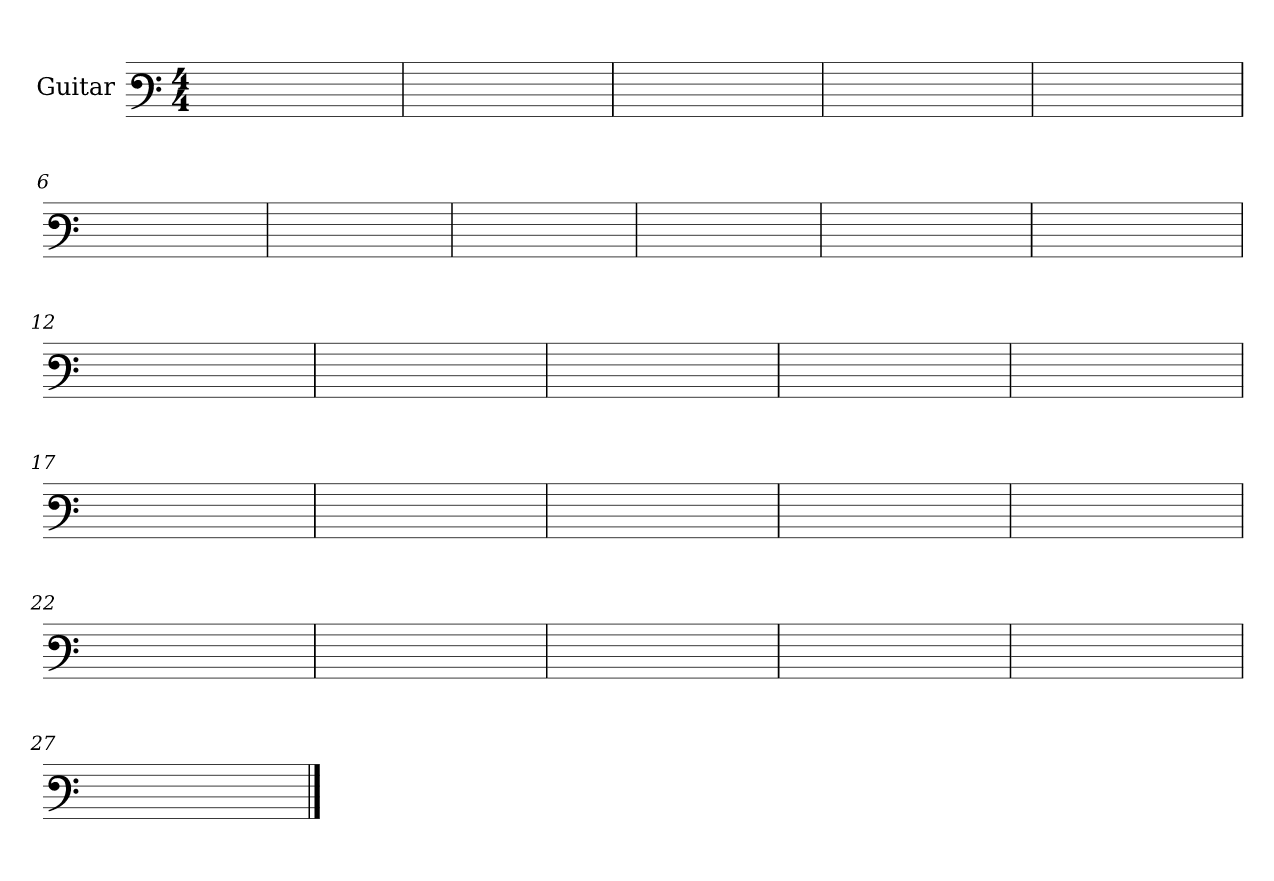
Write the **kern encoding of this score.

**kern	**text
*part1	*part1
*staff1	*staff1
*I"Guitar	*
*I'Guit.	*
*stria6	*
*	*
*k[]	*
*M4/4	*
=1	=1
!	!LO:LY:b
4D:i\yy	听
!	!LO:LY:b
4D:i\yy	见你
!	!LO:LY:b
4D:i\yy	说
4D:i\yy	.
=2	=2
!	!LO:LY:b
4D:i\yy	朝阳
!	!LO:LY:b
4D:i\yy	起又
!	!LO:LY:b
4D:i\yy	落
4D:i\yy	.
=3	=3
!	!LO:LY:b
4D:i\yy	晴雨
!	!LO:LY:b
4D:i\yy	难
!	!LO:LY:b
4D:i\yy	测
!	!LO:LY:b
4D:i\yy	道
=4	=4
!	!LO:LY:b
4D:i\yy	路是
!	!LO:LY:b
4D:i\yy	脚步
!	!LO:LY:b
4D:i\yy	多
4D:i\yy	.
!!LO:LB:g=z
=5	=5
!	!LO:LY:b
4D:i\yy	我
!	!LO:LY:b
4D:i\yy	已习
!	!LO:LY:b
4D:i\yy	惯
!	!LO:LY:b
4D:i\yy	你
=6	=6
!	!LO:LY:b
4D:i\yy	突然
!	!LO:LY:b
4D:i\yy	间的
!	!LO:LY:b
4D:i\yy	自
!	!LO:LY:b
4D:i\yy	我
=7	=7
!	!LO:LY:b
4D:i\yy	挥挥
!	!LO:LY:b
4D:i\yy	洒
!	!LO:LY:b
4D:i\yy	洒
!	!LO:LY:b
4D:i\yy	将
=8	=8
!	!LO:LY:b
4D:i\yy	自然
!	!LO:LY:b
4D:i\yy	看通
!	!LO:LY:b
4D:i\yy	透
4D:i\yy	.
!!LO:LB:g=z
=9	=9
4D:i\yy	.
4D:i\yy	.
4D:i\yy	.
!	!LO:LY:b
4D:i\yy	那就
=10	=10
!	!LO:LY:b
4D:i\yy	不
!	!LO:LY:b
8D:i\Lyy	要
8D:i\Jyy	.
!	!LO:LY:b
4D:i\yy	留
!	!LO:LY:b
8D:i\Lyy	时
!	!LO:LY:b
8D:i\Jyy	光
=11	=11
!	!LO:LY:b
4D:i\yy	一过
!	!LO:LY:b
8D:i\Lyy	不
!	!LO:LY:b
8D:i\Jyy	再
!	!LO:LY:b
4D:i\yy	有
8D:i\Lyy	.
!	!LO:LY:b
8D:i\Jyy	你
!!LO:LB:g=z
=12	=12
!	!LO:LY:b
4D:i\yy	远眺
8D:i\Lyy	.
!	!LO:LY:b
8D:i\Jyy	的
!	!LO:LY:b
4D:i\yy	天空
8D:i\Lyy	.
!	!LO:LY:b
8D:i\Jyy	挂
=13	=13
!	!LO:LY:b
4D:i\yy	更多
!	!LO:LY:b
8D:i\Lyy	的彩
8D:i\Jyy	.
!	!LO:LY:b
4D:i\yy	虹
!	!LO:LY:b
8D:i\Lyy	我
!	!LO:LY:b
8D:i\Jyy	会
=14	=14
!	!LO:LY:b
4D:i\yy	紧
!	!LO:LY:b
8D:i\Lyy	紧
8D:i\Jyy	.
!	!LO:LY:b
4D:i\yy	的
!	!LO:LY:b
8D:i\Lyy	将
!	!LO:LY:b
8D:i\Jyy	你
!!LO:LB:g=z
=15	=15
!	!LO:LY:b
4D:i\yy	豪情
!	!LO:LY:b
8D:i\Lyy	放
!	!LO:LY:b
8D:i\Jyy	在
!	!LO:LY:b
4D:i\yy	心头
8D:i\Lyy	.
8D:i\Jyy	.
=16	=16
!	!LO:LY:b
4D:i\yy	寒冬
8D:i\Lyy	.
!	!LO:LY:b
8D:i\Jyy	时
!	!LO:LY:b
4D:i\yy	侯
8D:i\Lyy	.
!	!LO:LY:b
8D:i\Jyy	就
=17	=17
!	!LO:LY:b
4D:i\yy	回忆
!	!LO:LY:b
8D:i\Lyy	你
!	!LO:LY:b
8D:i\Jyy	温
!	!LO:LY:b
4D:i\yy	柔
!	!LO:LY:b
8D:i\Lyy	把
!	!LO:LY:b
8D:i\Jyy	开
!!LO:PB:g=z
=18	=18
!	!LO:LY:b
4D:i\yy	怀
8D:i\Lyy	.
8D:i\Jyy	.
!	!LO:LY:b
4D:i\yy	填进
8D:i\Lyy	.
!	!LO:LY:b
8D:i\Jyy	我的
=19	=19
!	!LO:LY:b
4D:i\yy	心扉
8D:i\Lyy	.
8D:i\Jyy	.
4D:i\yy	.
!	!LO:LY:b
8D:i\Lyy	伤
!	!LO:LY:b
8D:i\Jyy	心
=20	=20
!	!LO:LY:b
4D:i\yy	也
8D:i\Lyy	.
!	!LO:LY:b
8D:i\Jyy	是
!	!LO:LY:b
4D:i\yy	带着
!	!LO:LY:b
8D:i\Lyy	微
!	!LO:LY:b
8D:i\Jyy	笑
!!LO:LB:g=z
=21	=21
!	!LO:LY:b
4D:i\yy	的
8D:i\Lyy	.
!	!LO:LY:b
8D:i\Jyy	眼
!	!LO:LY:b
4D:i\yy	泪
8D:i\Lyy	.
8D:i\Jyy	.
=22	=22
!	!LO:LY:b
4D:i\yy	数不
!	!LO:LY:b
8D:i\Lyy	尽
!	!LO:LY:b
8D:i\Jyy	相
!	!LO:LY:b
4D:i\yy	逢
8D:i\Lyy	.
8D:i\Jyy	.
=23	=23
!	!LO:LY:b
4D:i\yy	等不
!	!LO:LY:b
8D:i\Lyy	完
!	!LO:LY:b
8D:i\Jyy	守
!	!LO:LY:b
4D:i\yy	候
8D:i\Lyy	.
8D:i\Jyy	.
!!LO:LB:g=z
=24	=24
!	!LO:LY:b
4D:i\yy	如果
!	!LO:LY:b
8D:i\Lyy	仅
!	!LO:LY:b
8D:i\Jyy	有
!	!LO:LY:b
4D:i\yy	此生
8D:i\Lyy	.
!	!LO:LY:b
8D:i\Jyy	又
=25	=25
!	!LO:LY:b
4D:i\yy	何用
!	!LO:LY:b
8D:i\Lyy	再
!	!LO:LY:b
8D:i\Jyy	从
!	!LO:LY:b
4D:i\yy	头
8D:i\Lyy	.
8D:i\Jyy	.
!!LO:LB:g=z
=26	=26
!	!LO:LY:b
4D:i\yy	如果
!	!LO:LY:b
8D:i\Lyy	仅
!	!LO:LY:b
8D:i\Jyy	有
!	!LO:LY:b
4D:i\yy	此生
8D:i\Lyy	.
!	!LO:LY:b
8D:i\Jyy	又
=27	=27
!	!LO:LY:b
4D:i\yy	何用
!	!LO:LY:b
8D:i\Lyy	在
!	!LO:LY:b
8D:i\Jyy	从
!	!LO:LY:b
4D:i\yy	头
8D:i\Lyy	.
8D:i\Jyy	.
==	==
*-	*-
